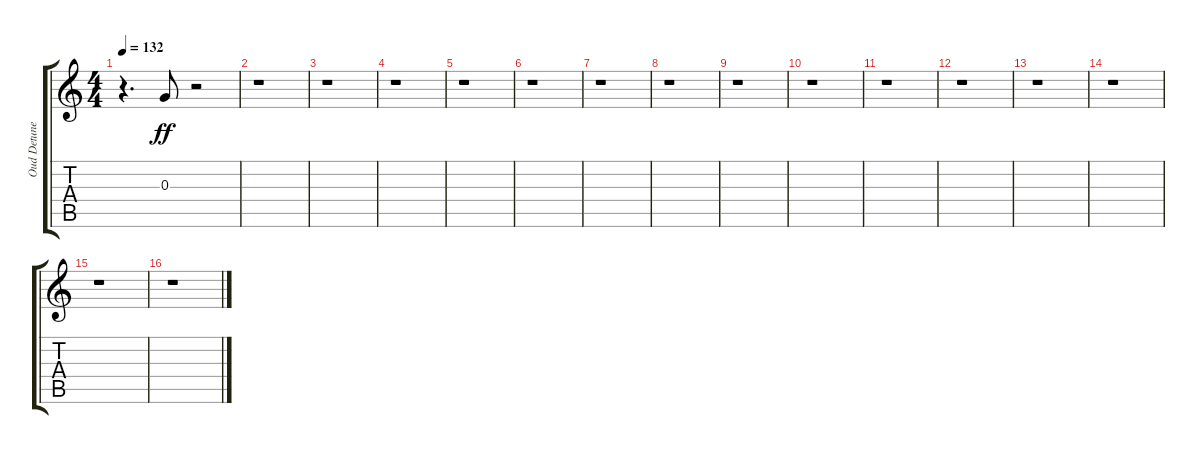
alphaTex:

\track ("Oud Detune" "Oud Detune") {instrument banjo}
\staff {score tabs}
\tuning (E4 B3 G3 D3 A2 E2) {hide}
\displaytranspose 12
\ts (4 4)
\tempo 132
\clef g2
\ks c
r.4{d dy ff} 0.3.8 r.2 |
r.1 |
r.1 |
r.1 |
r.1 |
r.1 |
r.1 |
r.1 |
r.1 |
r.1 |
r.1 |
r.1 |
r.1 |
r.1 |
r.1 |
r.1
